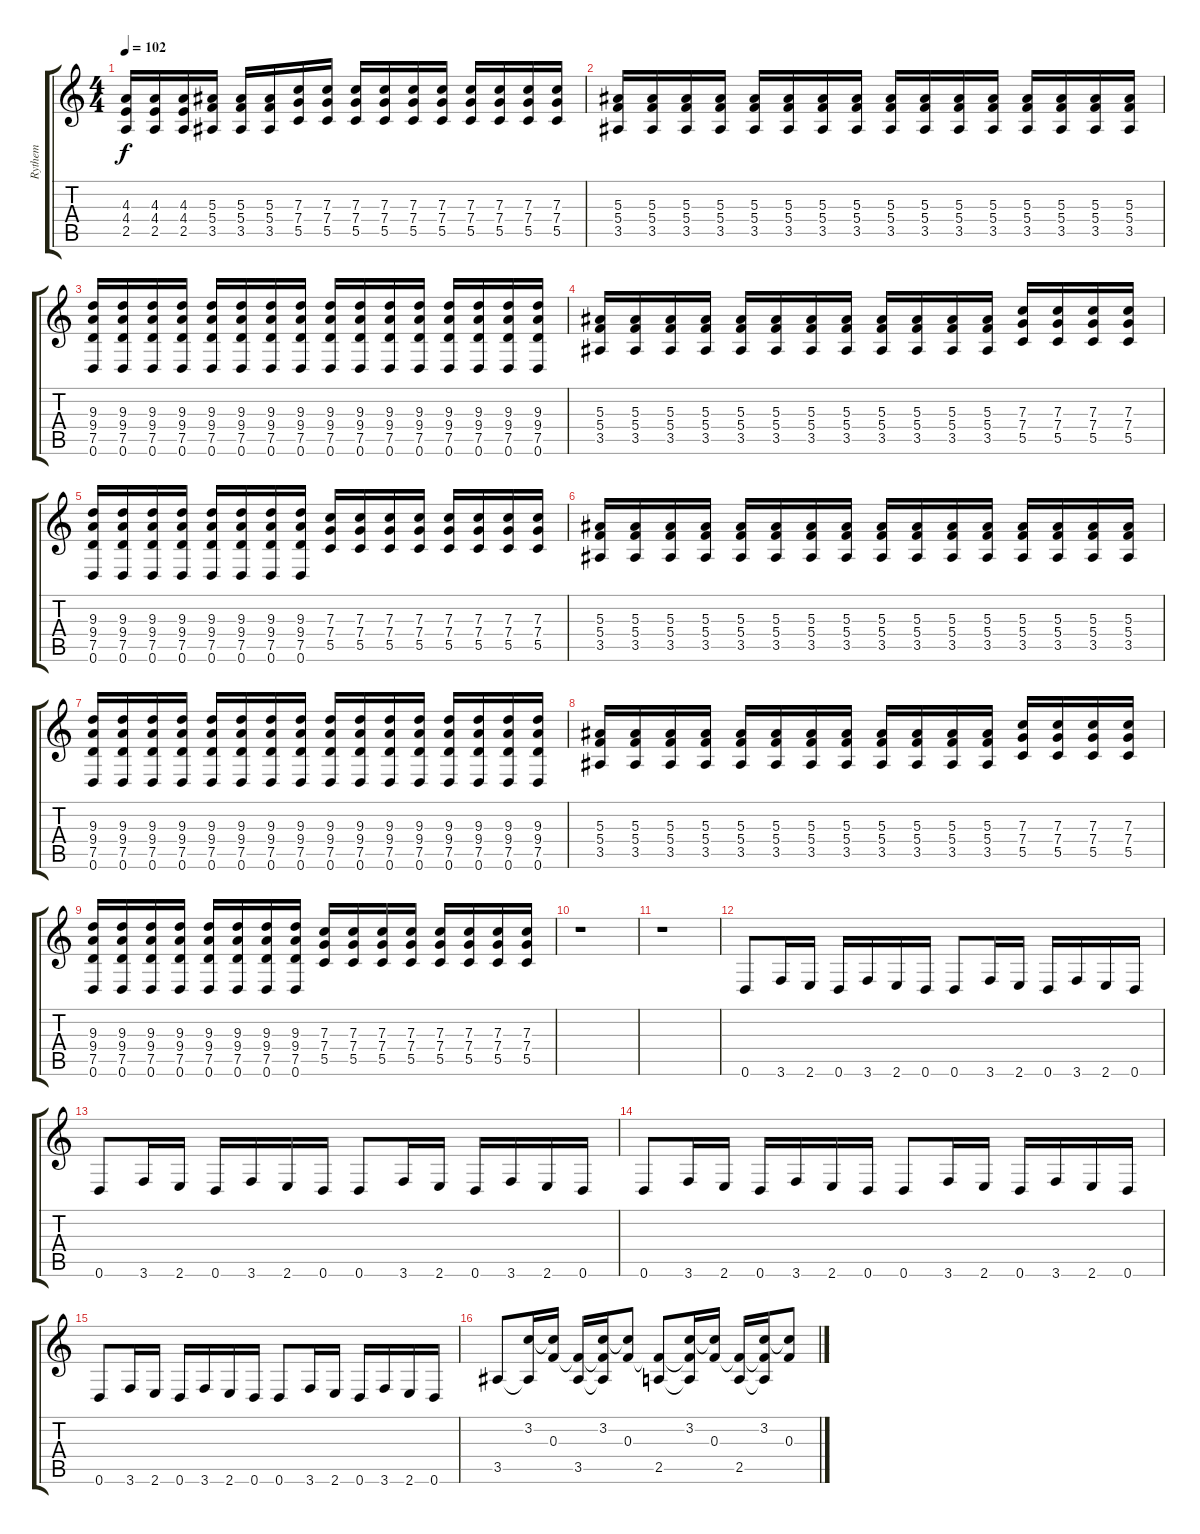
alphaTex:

\track ("Rythem" "Rythem") {instrument distortionguitar}
\staff {score tabs}
\tuning (D4 A3 F3 C3 G2 D2) {hide}
\ts (4 4)
\tempo 102
\clef g2
\ks c
(4.3 4.4 2.5).16{dy f} (4.3 4.4 2.5).16 (4.3 4.4 2.5).16 (5.3 5.4 3.5).16 (5.3 5.4 3.5).16 (5.3 5.4 3.5).16 (7.3 7.4 5.5).16 (7.3 7.4 5.5).16 (7.3 7.4 5.5).16 (7.3 7.4 5.5).16 (7.3 7.4 5.5).16 (7.3 7.4 5.5).16 (7.3 7.4 5.5).16 (7.3 7.4 5.5).16 (7.3 7.4 5.5).16 (7.3 7.4 5.5).16 |
(5.3 5.4 3.5).16 (5.3 5.4 3.5).16 (5.3 5.4 3.5).16 (5.3 5.4 3.5).16 (5.3 5.4 3.5).16 (5.3 5.4 3.5).16 (5.3 5.4 3.5).16 (5.3 5.4 3.5).16 (5.3 5.4 3.5).16 (5.3 5.4 3.5).16 (5.3 5.4 3.5).16 (5.3 5.4 3.5).16 (5.3 5.4 3.5).16 (5.3 5.4 3.5).16 (5.3 5.4 3.5).16 (5.3 5.4 3.5).16 |
(9.3 9.4 7.5 0.6).16 (9.3 9.4 7.5 0.6).16 (9.3 9.4 7.5 0.6).16 (9.3 9.4 7.5 0.6).16 (9.3 9.4 7.5 0.6).16 (9.3 9.4 7.5 0.6).16 (9.3 9.4 7.5 0.6).16 (9.3 9.4 7.5 0.6).16 (9.3 9.4 7.5 0.6).16 (9.3 9.4 7.5 0.6).16 (9.3 9.4 7.5 0.6).16 (9.3 9.4 7.5 0.6).16 (9.3 9.4 7.5 0.6).16 (9.3 9.4 7.5 0.6).16 (9.3 9.4 7.5 0.6).16 (9.3 9.4 7.5 0.6).16 |
(5.3 5.4 3.5).16 (5.3 5.4 3.5).16 (5.3 5.4 3.5).16 (5.3 5.4 3.5).16 (5.3 5.4 3.5).16 (5.3 5.4 3.5).16 (5.3 5.4 3.5).16 (5.3 5.4 3.5).16 (5.3 5.4 3.5).16 (5.3 5.4 3.5).16 (5.3 5.4 3.5).16 (5.3 5.4 3.5).16 (7.3 7.4 5.5).16 (7.3 7.4 5.5).16 (7.3 7.4 5.5).16 (7.3 7.4 5.5).16 |
(9.3 9.4 7.5 0.6).16 (9.3 9.4 7.5 0.6).16 (9.3 9.4 7.5 0.6).16 (9.3 9.4 7.5 0.6).16 (9.3 9.4 7.5 0.6).16 (9.3 9.4 7.5 0.6).16 (9.3 9.4 7.5 0.6).16 (9.3 9.4 7.5 0.6).16 (7.3 7.4 5.5).16 (7.3 7.4 5.5).16 (7.3 7.4 5.5).16 (7.3 7.4 5.5).16 (7.3 7.4 5.5).16 (7.3 7.4 5.5).16 (7.3 7.4 5.5).16 (7.3 7.4 5.5).16 |
(5.3 5.4 3.5).16 (5.3 5.4 3.5).16 (5.3 5.4 3.5).16 (5.3 5.4 3.5).16 (5.3 5.4 3.5).16 (5.3 5.4 3.5).16 (5.3 5.4 3.5).16 (5.3 5.4 3.5).16 (5.3 5.4 3.5).16 (5.3 5.4 3.5).16 (5.3 5.4 3.5).16 (5.3 5.4 3.5).16 (5.3 5.4 3.5).16 (5.3 5.4 3.5).16 (5.3 5.4 3.5).16 (5.3 5.4 3.5).16 |
(9.3 9.4 7.5 0.6).16 (9.3 9.4 7.5 0.6).16 (9.3 9.4 7.5 0.6).16 (9.3 9.4 7.5 0.6).16 (9.3 9.4 7.5 0.6).16 (9.3 9.4 7.5 0.6).16 (9.3 9.4 7.5 0.6).16 (9.3 9.4 7.5 0.6).16 (9.3 9.4 7.5 0.6).16 (9.3 9.4 7.5 0.6).16 (9.3 9.4 7.5 0.6).16 (9.3 9.4 7.5 0.6).16 (9.3 9.4 7.5 0.6).16 (9.3 9.4 7.5 0.6).16 (9.3 9.4 7.5 0.6).16 (9.3 9.4 7.5 0.6).16 |
(5.3 5.4 3.5).16 (5.3 5.4 3.5).16 (5.3 5.4 3.5).16 (5.3 5.4 3.5).16 (5.3 5.4 3.5).16 (5.3 5.4 3.5).16 (5.3 5.4 3.5).16 (5.3 5.4 3.5).16 (5.3 5.4 3.5).16 (5.3 5.4 3.5).16 (5.3 5.4 3.5).16 (5.3 5.4 3.5).16 (7.3 7.4 5.5).16 (7.3 7.4 5.5).16 (7.3 7.4 5.5).16 (7.3 7.4 5.5).16 |
(9.3 9.4 7.5 0.6).16 (9.3 9.4 7.5 0.6).16 (9.3 9.4 7.5 0.6).16 (9.3 9.4 7.5 0.6).16 (9.3 9.4 7.5 0.6).16 (9.3 9.4 7.5 0.6).16 (9.3 9.4 7.5 0.6).16 (9.3 9.4 7.5 0.6).16 (7.3 7.4 5.5).16 (7.3 7.4 5.5).16 (7.3 7.4 5.5).16 (7.3 7.4 5.5).16 (7.3 7.4 5.5).16 (7.3 7.4 5.5).16 (7.3 7.4 5.5).16 (7.3 7.4 5.5).16 |
r.1 |
r.1 |
0.6.8 3.6.16 2.6.16 0.6.16 3.6.16 2.6.16 0.6.16 0.6.8 3.6.16 2.6.16 0.6.16 3.6.16 2.6.16 0.6.16 |
0.6.8 3.6.16 2.6.16 0.6.16 3.6.16 2.6.16 0.6.16 0.6.8 3.6.16 2.6.16 0.6.16 3.6.16 2.6.16 0.6.16 |
0.6.8 3.6.16 2.6.16 0.6.16 3.6.16 2.6.16 0.6.16 0.6.8 3.6.16 2.6.16 0.6.16 3.6.16 2.6.16 0.6.16 |
0.6.8 3.6.16 2.6.16 0.6.16 3.6.16 2.6.16 0.6.16 0.6.8 3.6.16 2.6.16 0.6.16 3.6.16 2.6.16 0.6.16 |
3.5.8 (3.2 3.5{t}).16 (3.2{t} 0.3).16 (0.3{t} 3.5).16 (3.2 0.3{t} 3.5{t}).16 (3.2{t} 0.3).8 (0.3{t} 2.5).8 (3.2 0.3{t} 2.5{t}).16 (3.2{t} 0.3).16 (0.3{t} 2.5).16 (3.2 0.3{t} 2.5{t}).16 (3.2{t} 0.3).8
